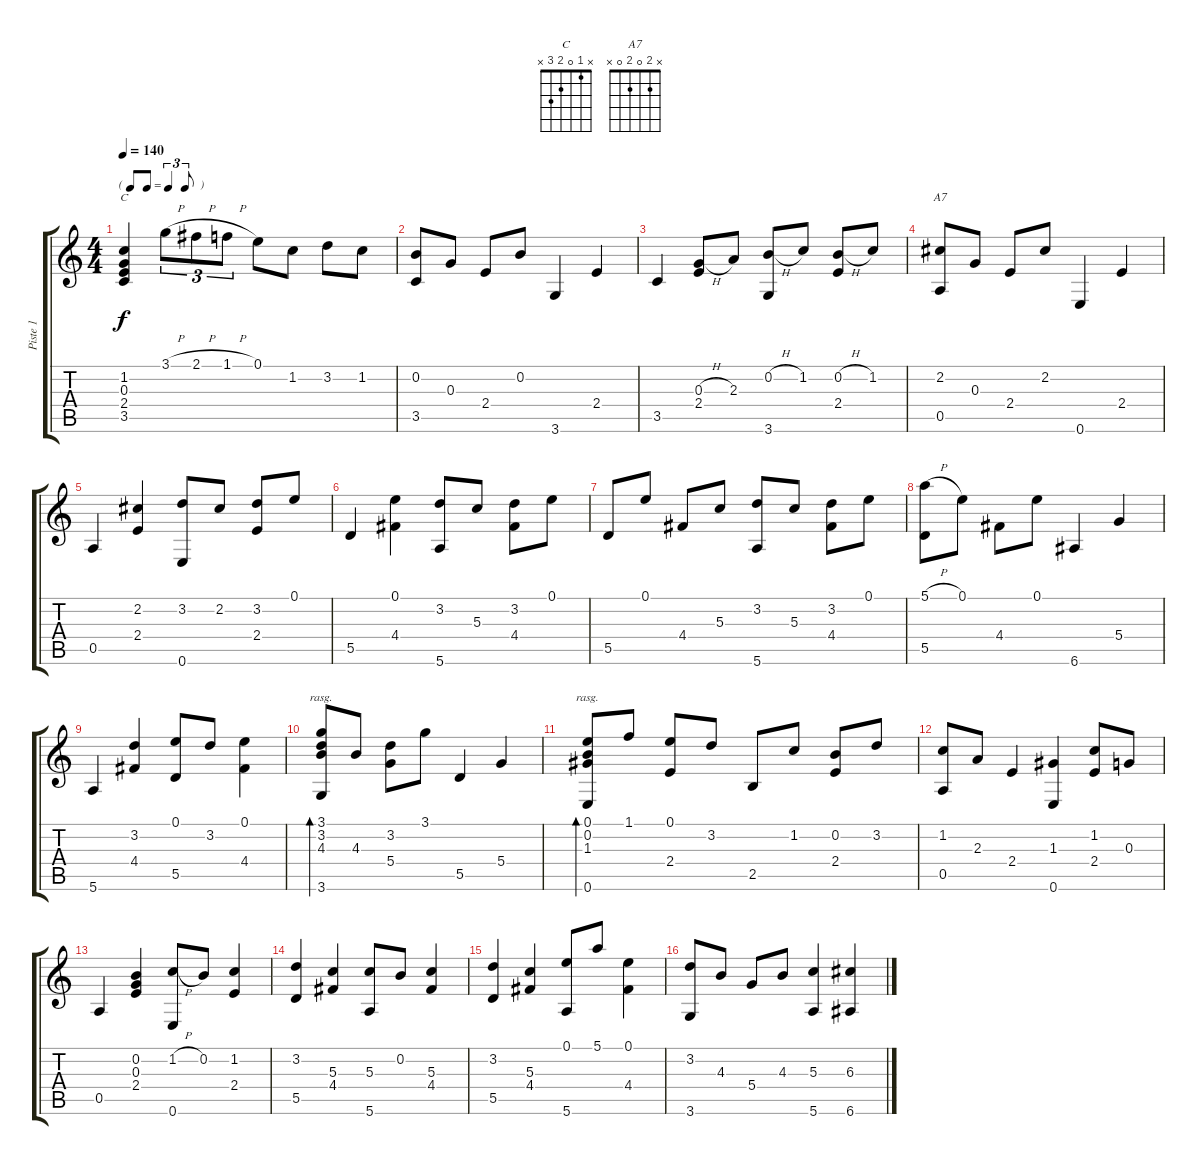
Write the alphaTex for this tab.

\track ("Piste 1" "Piste 1") {instrument acousticguitarnylon}
\staff {score tabs}
\tuning (E4 B3 G3 D3 A2 E2) {hide}
\chord ("C" x 1 0 2 3 x)
\chord ("A7" x 2 0 2 0 x)
\ts (4 4)
\tf triplet8th
\tempo 140
\clef g2
\ks c
(1.2 0.3 2.4 3.5).4{ch "C" dy f} 3.1{h}.8{tu (3 2)} 2.1{h}.8{tu (3 2)} 1.1{h}.8{tu (3 2)} 0.1.8 1.2.8 3.2.8 1.2.8 |
(0.2 3.5).8 0.3.8 2.4.8 0.2.8 3.6.4 2.4.4 |
3.5.4 (0.3{h} 2.4).8 2.3.8 (0.2{h} 3.6).8 1.2.8 (0.2{h} 2.4).8 1.2.8 |
(2.2 0.5).8{ch "A7"} 0.3.8 2.4.8 2.2.8 0.6.4 2.4.4 |
0.5.4 (2.2 2.4).4 (3.2 0.6).8 2.2.8 (3.2 2.4).8 0.1.8 |
5.5.4 (0.1 4.4).4 (3.2 5.6).8 5.3.8 (3.2 4.4).8 0.1.8 |
5.5.8 0.1.8 4.4.8 5.3.8 (3.2 5.6).8 5.3.8 (3.2 4.4).8 0.1.8 |
(5.1{h} 5.5).8 0.1.8 4.4.8 0.1.8 6.6.4 5.4.4 |
5.6.4 (3.2 4.4).4 (0.1 5.5).8 3.2.8 (0.1 4.4).4 |
(3.1 3.2 4.3 3.6).8{bd 240 rasg ii} 4.3.8 (3.2 5.4).8 3.1.8 5.5.4 5.4.4 |
(0.1 0.2 1.3 0.6).8{bd 240 rasg ii} 1.1.8 (0.1 2.4).8 3.2.8 2.5.8 1.2.8 (0.2 2.4).8 3.2.8 |
(1.2 0.5).8 2.3.8 2.4.4 (1.3 0.6).4 (1.2 2.4).8 0.3.8 |
0.5.4 (0.2 0.3 2.4).4 (1.2{h} 0.6).8 0.2.8 (1.2 2.4).4 |
(3.2 5.5).4 (5.3 4.4).4 (5.3 5.6).8 0.2.8 (5.3 4.4).4 |
(3.2 5.5).4 (5.3 4.4).4 (0.1 5.6).8 5.1.8 (0.1 4.4).4 |
(3.2 3.6).8 4.3.8 5.4.8 4.3.8 (5.3 5.6).4 (6.3 6.6).4
